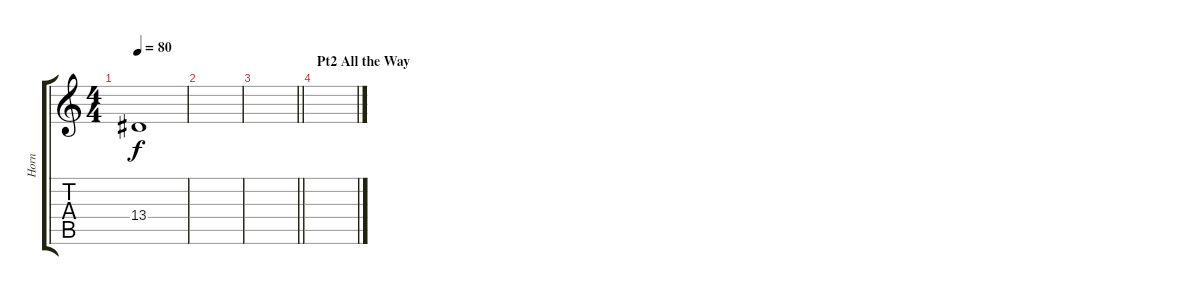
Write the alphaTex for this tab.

\track ("Horn" "Horn") {instrument frenchhorn}
\staff {score tabs}
\tuning (E4 B3 G3 D3 A2 E2) {hide}
\ts (4 4)
\tempo 80
\clef g2
\ks c
13.4.1{dy f} |
|
\barLineRight lightlight
|
\section ("" "Pt2 All the Way")
